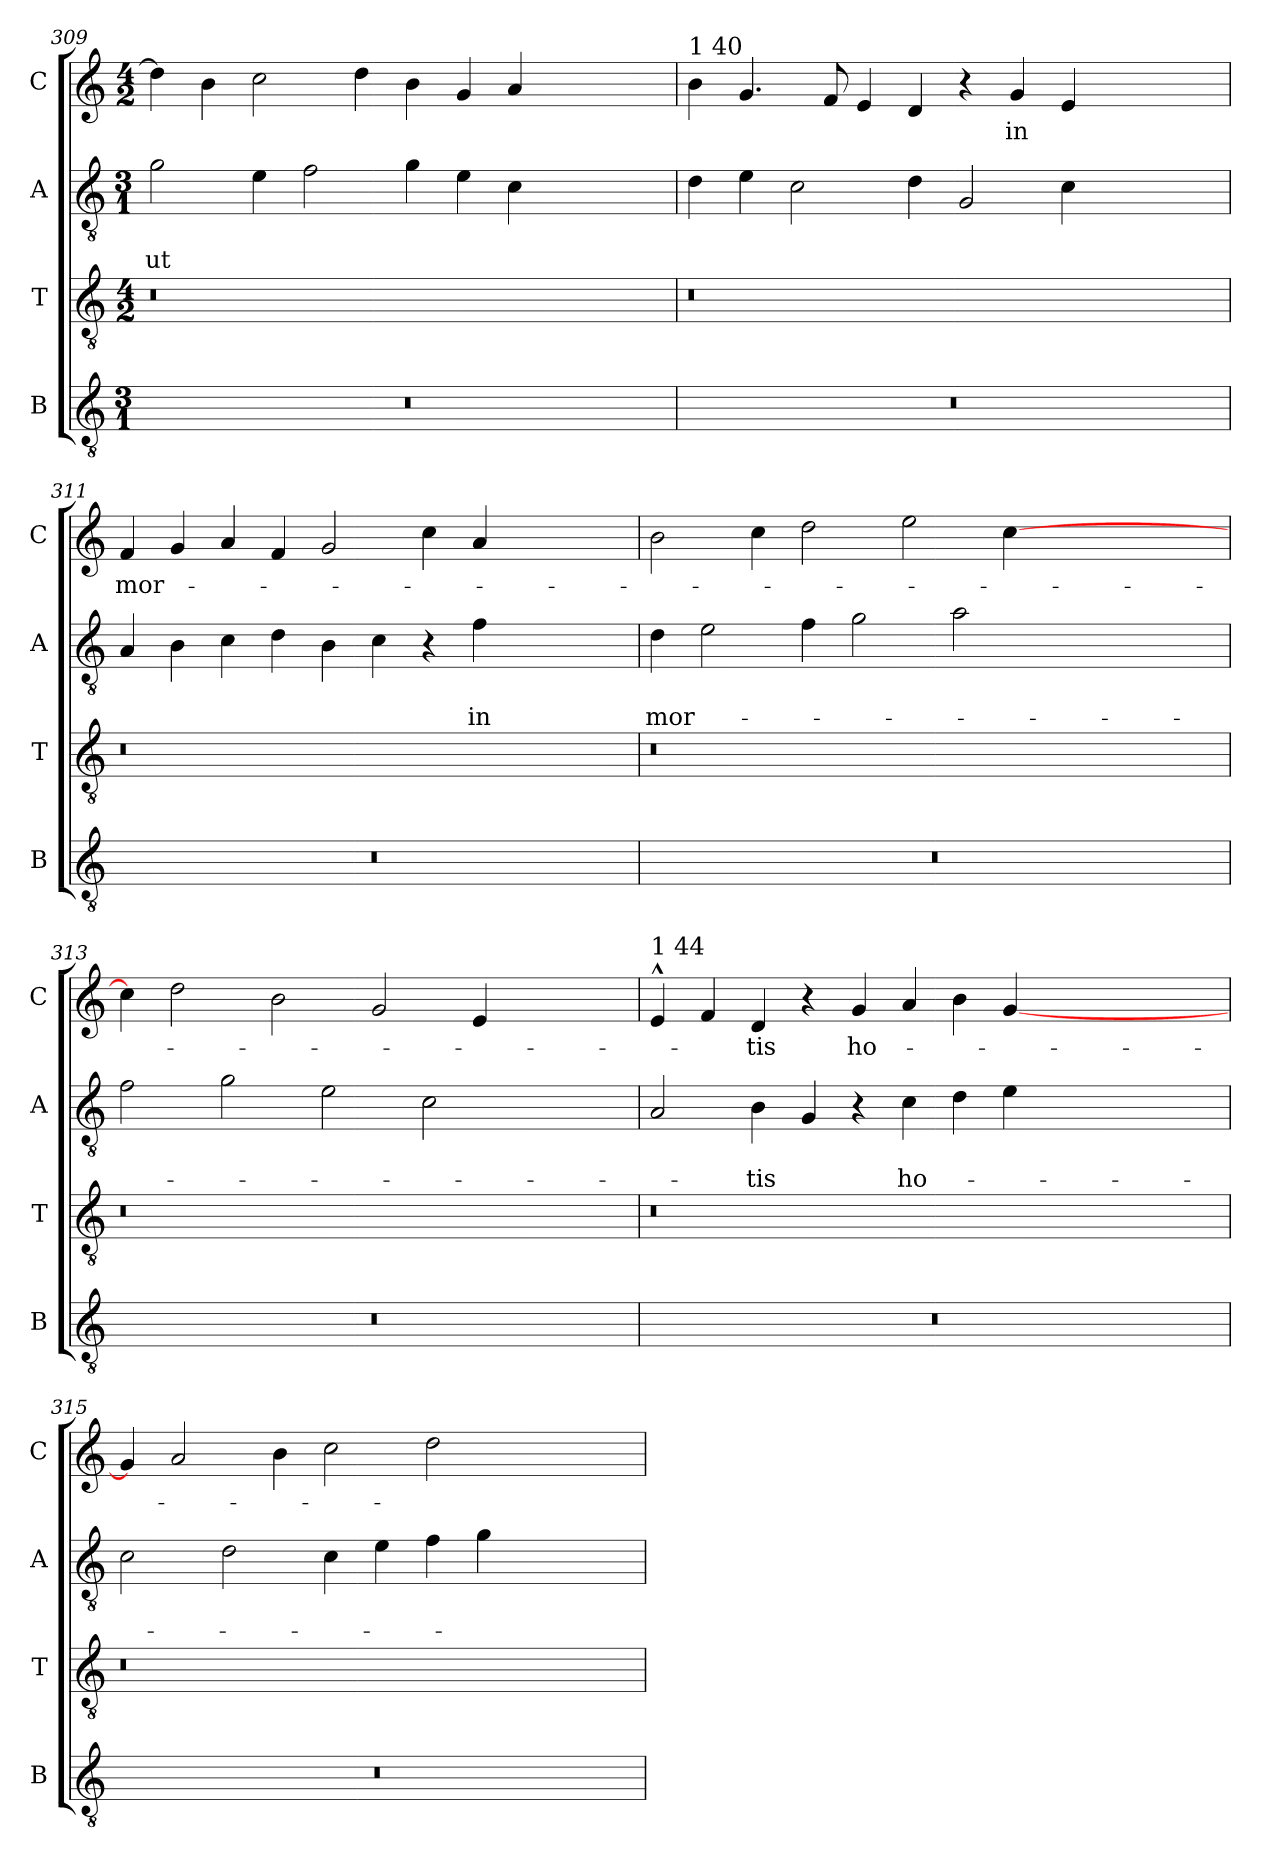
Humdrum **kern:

**kern	**kern	**kern	**text	**text	**kern	**text
*part4	*part3	*part2	*part2	*part2	*part1	*part1
*staff4	*staff3	*staff2	*staff2	*staff2	*staff1	*staff1
*I"B	*I"T	*I"A	*	*	*I"C	*
*I'B	*I'T	*I'A	*	*	*I'C	*
*clefGv2	*clefGv2	*clefGv2	*	*	*clefG2	*
*k[]	*k[]	*k[]	*	*	*k[]	*
*C:	*C:	*C:	*	*	*C:	*
*M3/1	*M4/2	*M3/1	*	*	*M4/2	*
=309	=309	=309	=309	=309	=309	=309
!	!	!	!	!LO:LY:b	!	!
0.r	0r	2g\	.	ut	4dd\]	.
.	.	.	.	.	4b\	.
.	.	4e\	.	.	2cc\	.
.	.	2f\	.	.	.	.
.	.	.	.	.	4dd\	.
.	.	4g\	.	.	4b\	.
.	.	4e\	.	.	4g/	.
.	.	4c\	.	.	4a/	.
.	1ryy	1ryy	.	.	1ryy	.
!!LO:LB:g=z
=310	=310	=310	=310	=310	=310	=310
!	!	!	!	!	!LO:TX:a:t=1 40	!
0.r	0r	4d\	.	.	4b\	.
.	.	4e\	.	.	4.g/	.
.	.	2c\	.	.	.	.
.	.	.	.	.	8f/	.
.	.	.	.	.	4e/	.
.	.	4d\	.	.	4d/	.
.	.	2G/	.	.	4r	.
!	!	!	!	!	!	!LO:LY:b
.	.	.	.	.	4g/	in
.	.	4c\	.	.	4e/	.
.	1ryy	1ryy	.	.	1ryy	.
=311	=311	=311	=311	=311	=311	=311
!	!	!	!	!	!	!LO:LY:b
0.r	0r	4A/	.	.	4f/	mor-
.	.	4B\	.	.	4g/	.
.	.	4c\	.	.	4a/	.
.	.	4d\	.	.	4f/	.
.	.	4B\	.	.	2g/	.
.	.	4c\	.	.	.	.
.	.	4r	.	.	4cc\	.
!	!	!	!	!LO:LY:b	!	!
.	.	4f\	.	in	4a/	.
.	1ryy	1ryy	.	.	1ryy	.
=312	=312	=312	=312	=312	=312	=312
!	!	!	!	!LO:LY:b	!	!
0.r	0r	4d\	.	mor-	2b\	.
.	.	2e\	.	.	.	.
.	.	.	.	.	4cc\	.
.	.	4f\	.	.	2dd\	.
.	.	2g\	.	.	.	.
.	.	.	.	.	2ee\	.
.	.	2a\	.	.	.	.
.	.	.	.	.	[>4cc\	.
.	1ryy	1ryy	.	.	1ryy	.
=313	=313	=313	=313	=313	=313	=313
0.r	0r	2f\	.	.	4cc\]	.
.	.	.	.	.	2dd\	.
.	.	2g\	.	.	.	.
.	.	.	.	.	2b\	.
.	.	2e\	.	.	.	.
.	.	.	.	.	2g/	.
.	.	2c\	.	.	.	.
.	.	.	.	.	4e/	.
.	1ryy	1ryy	.	.	1ryy	.
!!LO:LB:g=z
=314	=314	=314	=314	=314	=314	=314
!	!	!	!	!	!LO:TX:a:t=1 44	!
0.r	0r	2A/	.	.	4e^^</	.
.	.	.	.	.	4f/	.
!	!	!	!	!LO:LY:b	!	!LO:LY:b
.	.	4B\	.	-tis	4d/	-tis
.	.	4G/	.	.	4r	.
!	!	!	!	!	!	!LO:LY:b
.	.	4r	.	.	4g/	ho-
!	!	!	!	!LO:LY:b	!	!
.	.	4c\	.	ho-	4a/	.
.	.	4d\	.	.	4b\	.
.	.	4e\	.	.	[<4g/	.
.	1ryy	1ryy	.	.	1ryy	.
=315	=315	=315	=315	=315	=315	=315
0.r	0r	2c\	.	.	4g/]	.
.	.	.	.	.	2a/	.
.	.	2d\	.	.	.	.
.	.	.	.	.	4b\	.
.	.	4c\	.	.	2cc\	.
.	.	4e\	.	.	.	.
.	.	4f\	.	.	2dd\	.
.	.	4g\	.	.	.	.
.	1ryy	1ryy	.	.	1ryy	.
=	=	=	=	=	=	=
*-	*-	*-	*-	*-	*-	*-
